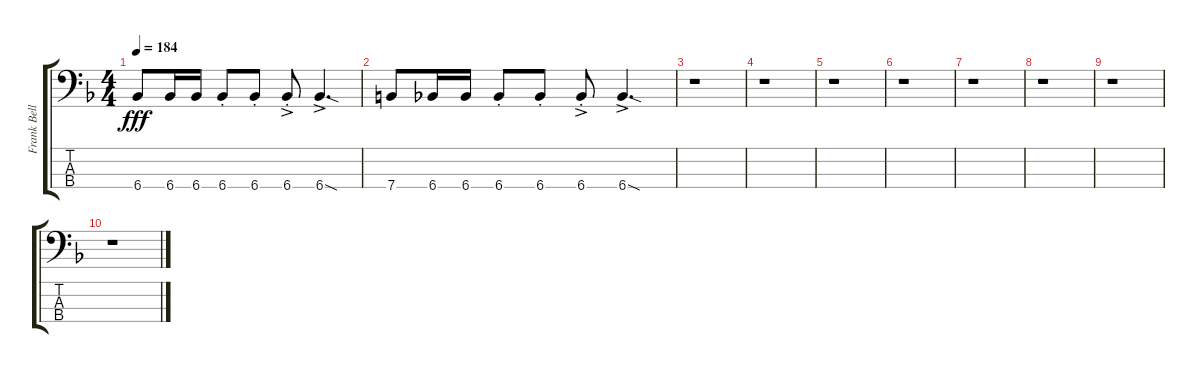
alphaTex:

\track ("Frank Bello" "Frank Bell") {instrument electricbasspick}
\staff {score tabs}
\tuning (G2 D2 A1 E1) {hide}
\ts (4 4)
\tempo 184
\clef f4
\ks f
6.4.8{dy fff} 6.4.16 6.4.16 6.4{st}.8 6.4{st}.8 6.4{ac st}.8 6.4{sod ac}.4{d} |
7.4.8 6.4.16 6.4.16 6.4{st}.8 6.4{st}.8 6.4{ac st}.8 6.4{sod ac}.4{d} |
r.1 |
r.1 |
r.1 |
r.1 |
r.1 |
r.1 |
r.1 |
r.1
